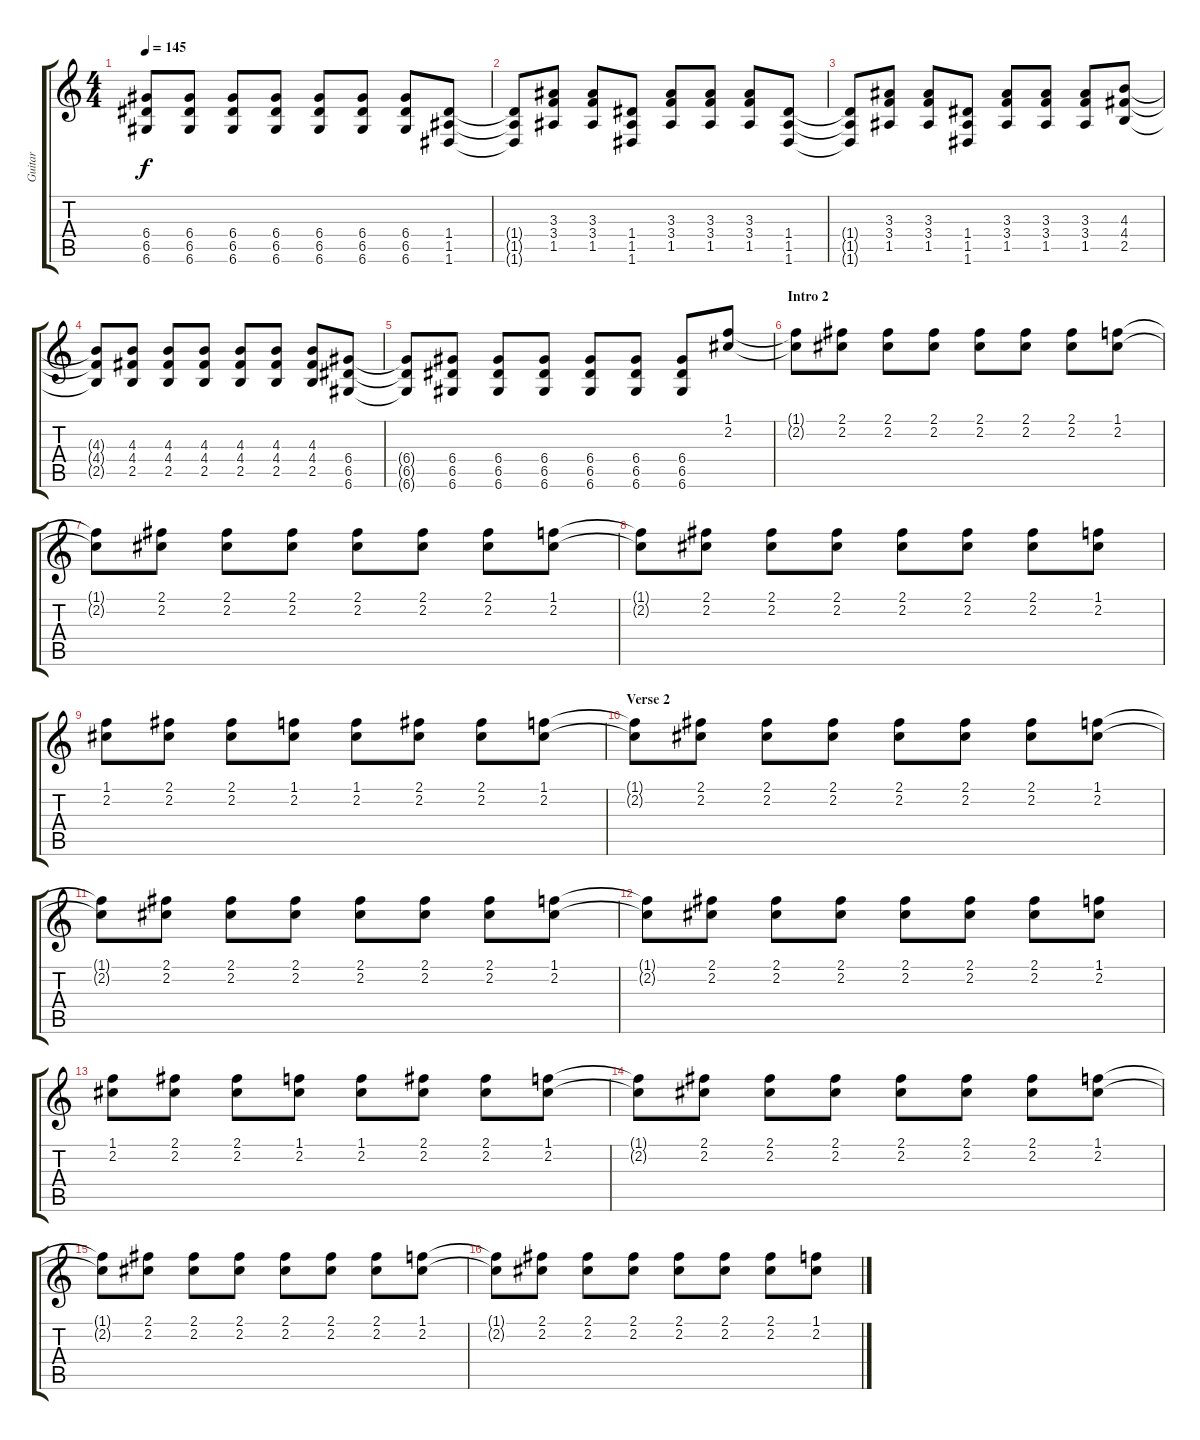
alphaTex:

\track ("Guitar" "Guitar") {instrument distortionguitar}
\staff {score tabs}
\tuning (E4 B3 G3 D3 A2 D2) {hide}
\ts (4 4)
\tempo 145
\clef g2
\ks c
(6.4{t} 6.5{t} 6.6{t}).8{dy f} (6.4 6.5 6.6).8 (6.4 6.5 6.6).8 (6.4 6.5 6.6).8 (6.4 6.5 6.6).8 (6.4 6.5 6.6).8 (6.4 6.5 6.6).8 (1.4 1.5 1.6).8 |
(1.4{t} 1.5{t} 1.6{t}).8 (3.3 3.4 1.5).8 (3.3 3.4 1.5).8 (1.4 1.5 1.6).8 (3.3 3.4 1.5).8 (3.3 3.4 1.5).8 (3.3 3.4 1.5).8 (1.4 1.5 1.6).8 |
(1.4{t} 1.5{t} 1.6{t}).8 (3.3 3.4 1.5).8 (3.3 3.4 1.5).8 (1.4 1.5 1.6).8 (3.3 3.4 1.5).8 (3.3 3.4 1.5).8 (3.3 3.4 1.5).8 (4.3 4.4 2.5).8 |
(4.3{t} 4.4{t} 2.5{t}).8 (4.3 4.4 2.5).8 (4.3 4.4 2.5).8 (4.3 4.4 2.5).8 (4.3 4.4 2.5).8 (4.3 4.4 2.5).8 (4.3 4.4 2.5).8 (6.4 6.5 6.6).8 |
(6.4{t} 6.5{t} 6.6{t}).8 (6.4 6.5 6.6).8 (6.4 6.5 6.6).8 (6.4 6.5 6.6).8 (6.4 6.5 6.6).8 (6.4 6.5 6.6).8 (6.4 6.5 6.6).8 (1.1 2.2).8{instrument distortionguitar} |
\section ("" "Intro 2")
(1.1{t} 2.2{t}).8 (2.1 2.2).8 (2.1 2.2).8 (2.1 2.2).8 (2.1 2.2).8 (2.1 2.2).8 (2.1 2.2).8 (1.1 2.2).8 |
(1.1{t} 2.2{t}).8 (2.1 2.2).8 (2.1 2.2).8 (2.1 2.2).8 (2.1 2.2).8 (2.1 2.2).8 (2.1 2.2).8 (1.1 2.2).8 |
(1.1{t} 2.2{t}).8 (2.1 2.2).8 (2.1 2.2).8 (2.1 2.2).8 (2.1 2.2).8 (2.1 2.2).8 (2.1 2.2).8 (1.1 2.2).8 |
(1.1 2.2).8 (2.1 2.2).8 (2.1 2.2).8 (1.1 2.2).8 (1.1 2.2).8 (2.1 2.2).8 (2.1 2.2).8 (1.1 2.2).8 |
\section ("" "Verse 2")
(1.1{t} 2.2{t}).8 (2.1 2.2).8 (2.1 2.2).8 (2.1 2.2).8 (2.1 2.2).8 (2.1 2.2).8 (2.1 2.2).8 (1.1 2.2).8 |
(1.1{t} 2.2{t}).8 (2.1 2.2).8 (2.1 2.2).8 (2.1 2.2).8 (2.1 2.2).8 (2.1 2.2).8 (2.1 2.2).8 (1.1 2.2).8 |
(1.1{t} 2.2{t}).8 (2.1 2.2).8 (2.1 2.2).8 (2.1 2.2).8 (2.1 2.2).8 (2.1 2.2).8 (2.1 2.2).8 (1.1 2.2).8 |
(1.1 2.2).8 (2.1 2.2).8 (2.1 2.2).8 (1.1 2.2).8 (1.1 2.2).8 (2.1 2.2).8 (2.1 2.2).8 (1.1 2.2).8 |
(1.1{t} 2.2{t}).8 (2.1 2.2).8 (2.1 2.2).8 (2.1 2.2).8 (2.1 2.2).8 (2.1 2.2).8 (2.1 2.2).8 (1.1 2.2).8 |
(1.1{t} 2.2{t}).8 (2.1 2.2).8 (2.1 2.2).8 (2.1 2.2).8 (2.1 2.2).8 (2.1 2.2).8 (2.1 2.2).8 (1.1 2.2).8 |
(1.1{t} 2.2{t}).8 (2.1 2.2).8 (2.1 2.2).8 (2.1 2.2).8 (2.1 2.2).8 (2.1 2.2).8 (2.1 2.2).8 (1.1 2.2).8
